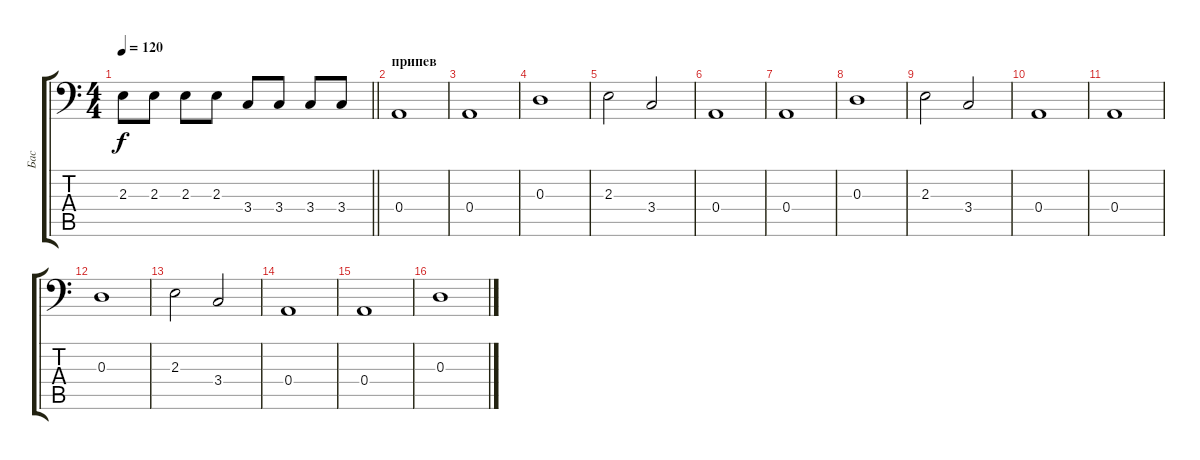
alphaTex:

\track ("Бас" "Бас") {instrument electricbasspick}
\staff {score tabs}
\tuning (C3 G2 D2 A1 E1 B0) {hide}
\ts (4 4)
\tempo 120
\clef f4
\barLineRight lightlight
\ks c
2.3.8{dy f} 2.3.8 2.3.8 2.3.8 3.4.8 3.4.8 3.4.8 3.4.8 |
\section ("" "припев")
0.4.1 |
0.4.1 |
0.3.1 |
2.3.2 3.4.2 |
0.4.1 |
0.4.1 |
0.3.1 |
2.3.2 3.4.2 |
0.4.1 |
0.4.1 |
0.3.1 |
2.3.2 3.4.2 |
0.4.1 |
0.4.1 |
0.3.1
